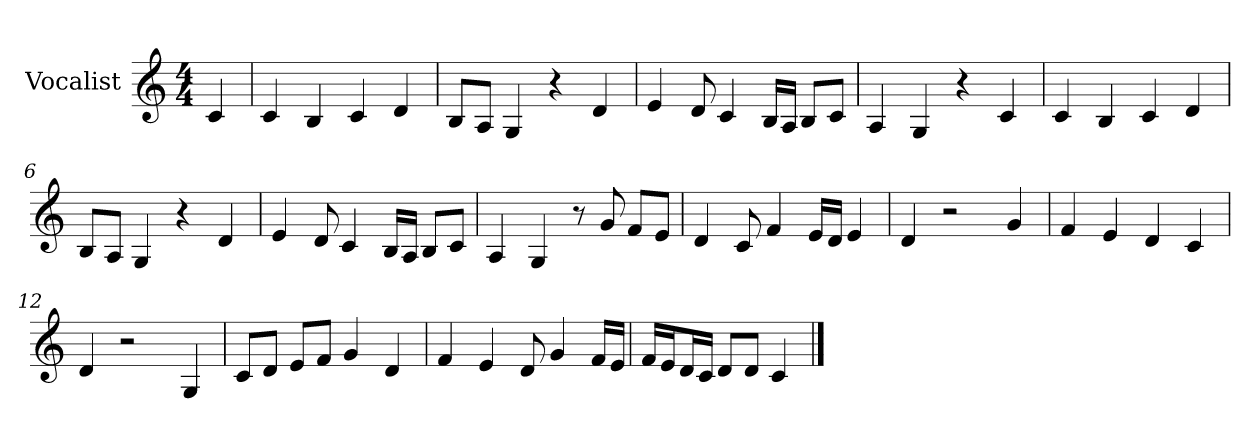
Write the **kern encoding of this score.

**kern
*part1
*staff1
*I"Vocalist
*k[]
*C:
*M4/4
=
4c
=1
4c
4B
4c
4d
=2
8BL
8AJ
4G
4r
4d
=3
4e
8d
4c
16BLL
16AJJ
8BL
8cJ
=4
4A
4G
4r
4c
=5
4c
4B
4c
4d
=6
8BL
8AJ
4G
4r
4d
=7
4e
8d
4c
16BLL
16AJJ
8BL
8cJ
=8
4A
4G
8r
8g
8fL
8eJ
=9
4d
8c
4f
16eLL
16dJJ
4e
=10
4d
2r
4g
=11
4f
4e
4d
4c
=12
4d
2r
4G
=13
8cL
8dJ
8eL
8fJ
4g
4d
=14
4f
4e
8d
4g
16fLL
16eJJ
=15
16fLL
16eJ
16dL
16cJJ
8dL
8dJ
4c
==
*-
